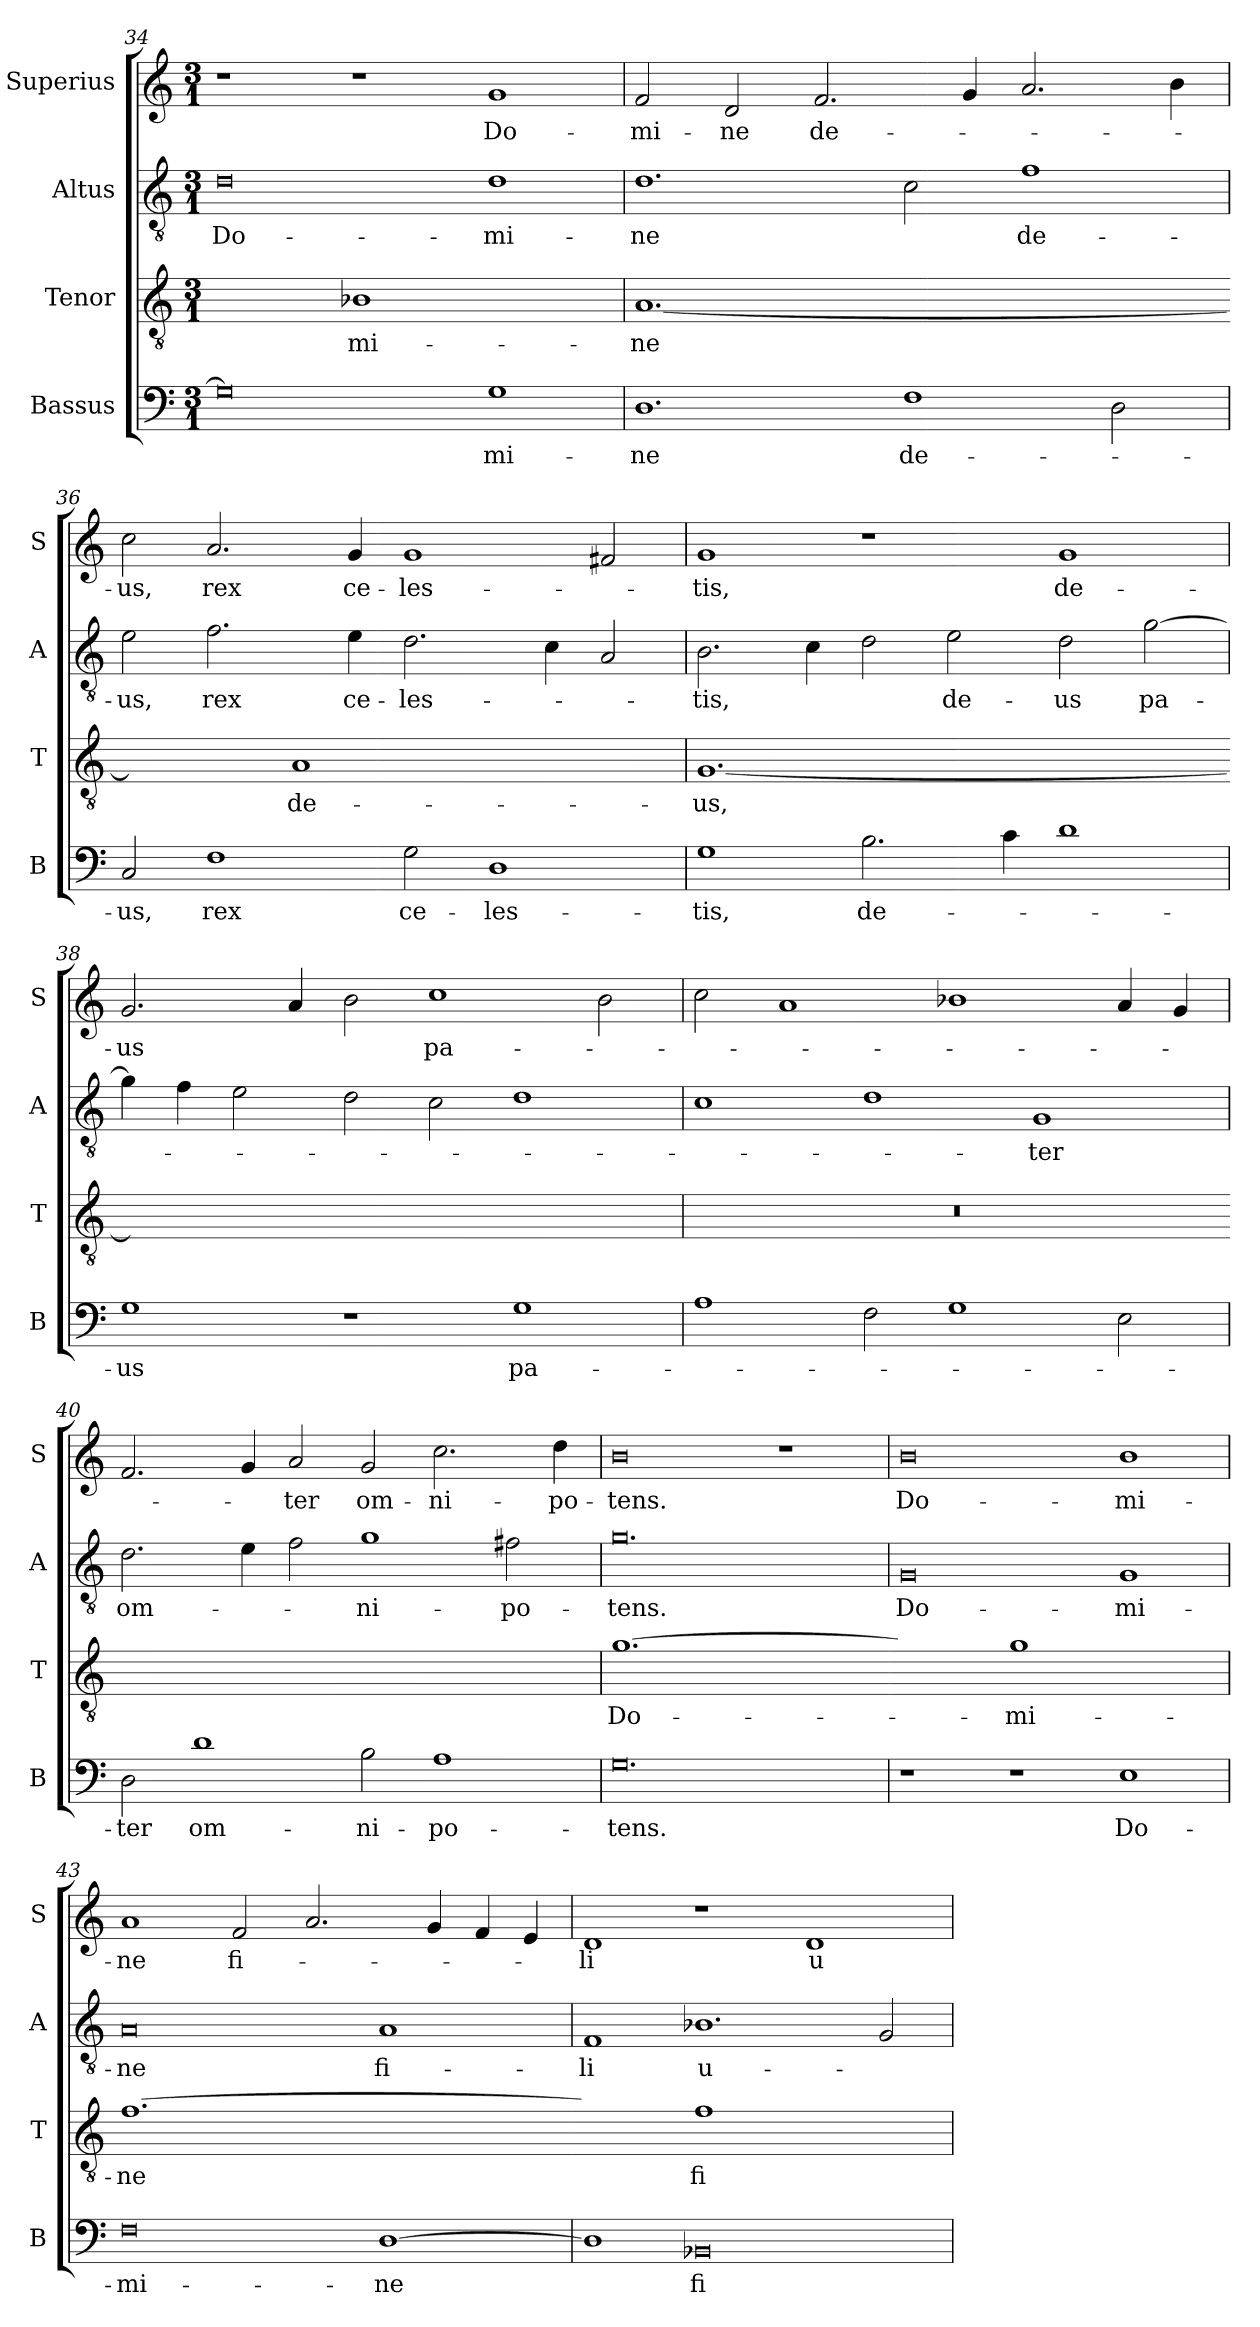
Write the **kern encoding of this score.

**kern	**text	**kern	**text	**kern	**text	**kern	**text
*part4	*part4	*part3	*part3	*part2	*part2	*part1	*part1
*staff4	*staff4	*staff3	*staff3	*staff2	*staff2	*staff1	*staff1
*I"Bassus	*	*I"Tenor	*	*I"Altus	*	*I"Superius	*
*I'B	*	*I'T	*	*I'A	*	*I'S	*
*clefF4	*	*clefGv2	*	*clefGv2	*	*clefG2	*
*k[]	*	*k[]	*	*k[]	*	*k[]	*
*M3/1	*	*M3/1	*	*M3/1	*	*M3/1	*
=34	=34	=34	=34	=34	=34	=34	=34
!	!	!LO:N:vis=2	!	!	!	!	!
0G]	.	1B-yy]	.	0d	Do-	1r	.
!	!	!LO:N:vis=1	!	!	!	!	!
.	.	0B-X	-mi-	.	.	1r	.
1G	-mi-	.	.	1d	-mi-	1g	Do-
=35	=35	=35	=35	=35	=35	=35	=35
!	!	!LO:N:vis=1.	!	!	!	!	!
1.D	-ne	[0.A	-ne	1.d	-ne	2f/	-mi-
.	.	.	.	.	.	2d/	-ne
.	.	.	.	.	.	2.f/	de-
1F	de-	.	.	2c\	.	.	.
.	.	.	.	.	.	4g/	.
.	.	.	.	1f	de-	2.a/	.
2D\	.	.	.	.	.	.	.
.	.	.	.	.	.	4b\	.
=36	=36	=36-	=36	=36	=36	=36	=36
!	!	!LO:N:vis=2	!	!	!	!	!
2C/	-us,	1Ayy]	.	2e\	-us,	2cc\	-us,
1F	rex	.	.	2.f\	rex	2.a/	rex
!	!	!LO:N:vis=1	!	!	!	!	!
.	.	0A	de-	.	.	.	.
.	.	.	.	4e\	ce-	4g/	ce-
2G\	ce-	.	.	2.d\	-les-	1g	-les-
1D	-les-	.	.	.	.	.	.
.	.	.	.	4c\	.	.	.
.	.	.	.	2A/	.	2f#X/	.
=37	=37	=37	=37	=37	=37	=37	=37
!	!	!LO:N:vis=1.	!	!	!	!	!
1G	-tis,	[0.G	-us,	2.B\	-tis,	1g	-tis,
.	.	.	.	4c\	.	.	.
2.B\	de-	.	.	2d\	.	1r	.
.	.	.	.	2e\	de-	.	.
4c\	.	.	.	.	.	.	.
1d	.	.	.	2d\	-us	1g	de-
.	.	.	.	[2g\	pa-	.	.
=38	=38	=38-	=38	=38	=38	=38	=38
!	!	!LO:N:vis=1.	!	!	!	!	!
1G	-us	0.Gyy]	.	4g\]	.	2.g/	-us
.	.	.	.	4f\	.	.	.
.	.	.	.	2e\	.	.	.
.	.	.	.	.	.	4a/	.
1r	.	.	.	2d\	.	2b\	.
.	.	.	.	2c\	.	1cc	pa-
1G	pa-	.	.	1d	.	.	.
.	.	.	.	.	.	2b\	.
=39	=39	=39	=39	=39	=39	=39	=39
!	!	!LO:N:vis=1.	!	!	!	!	!
1A	.	0.r	.	1c	.	2cc\	.
.	.	.	.	.	.	1a	.
2F\	.	.	.	1d	.	.	.
1G	.	.	.	.	.	1b-X	.
.	.	.	.	1G	-ter	.	.
2E\	.	.	.	.	.	4a/	.
.	.	.	.	.	.	4g/	.
=40	=40	=40-	=40	=40	=40	=40	=40
!	!	!LO:N:vis=1.	!	!	!	!	!
2D\	-ter	0.ryy	.	2.d\	om-	2.f/	.
1d	om-	.	.	.	.	.	.
.	.	.	.	4e\	.	4g/	.
.	.	.	.	2f\	.	2a/	-ter
2B\	-ni-	.	.	1g	-ni-	2g/	om-
1A	-po-	.	.	.	.	2.cc\	-ni-
.	.	.	.	2f#X\	-po-	.	.
.	.	.	.	.	.	4dd\	-po-
=41	=41	=41	=41	=41	=41	=41	=41
!	!	!LO:N:vis=1.	!	!	!	!	!
0.G	-tens.	[0.g	Do-	0.g	-tens.	0b	-tens.
.	.	.	.	.	.	1r	.
=42	=42	=42-	=42	=42	=42	=42	=42
!	!	!LO:N:vis=2	!	!	!	!	!
1r	.	1gyy]	.	0G	Do-	0b	Do-
!	!	!LO:N:vis=1	!	!	!	!	!
1r	.	0g	-mi-	.	.	.	.
1E	Do-	.	.	1G	-mi-	1b	-mi-
=43	=43	=43	=43	=43	=43	=43	=43
!	!	!LO:N:vis=1.	!	!	!	!	!
0F	-mi-	[0.f	-ne	0A	-ne	1a	-ne
.	.	.	.	.	.	2f/	fi-
.	.	.	.	.	.	2.a/	.
[1D	-ne	.	.	1A	fi-	.	.
.	.	.	.	.	.	4g/	.
.	.	.	.	.	.	4f/	.
.	.	.	.	.	.	4e/	.
=44	=44	=44-	=44	=44	=44	=44	=44
!	!	!LO:N:vis=2	!	!	!	!	!
1D]	.	1fyy]	.	1F	-li	1d	-li
!	!	!LO:N:vis=1	!	!	!	!	!
0BB-X	fi-	0f	fi-	1.B-X	u-	1r	.
.	.	.	.	.	.	1d	u-
.	.	.	.	2G/	.	.	.
=	=	=	=	=	=	=	=
*-	*-	*-	*-	*-	*-	*-	*-
